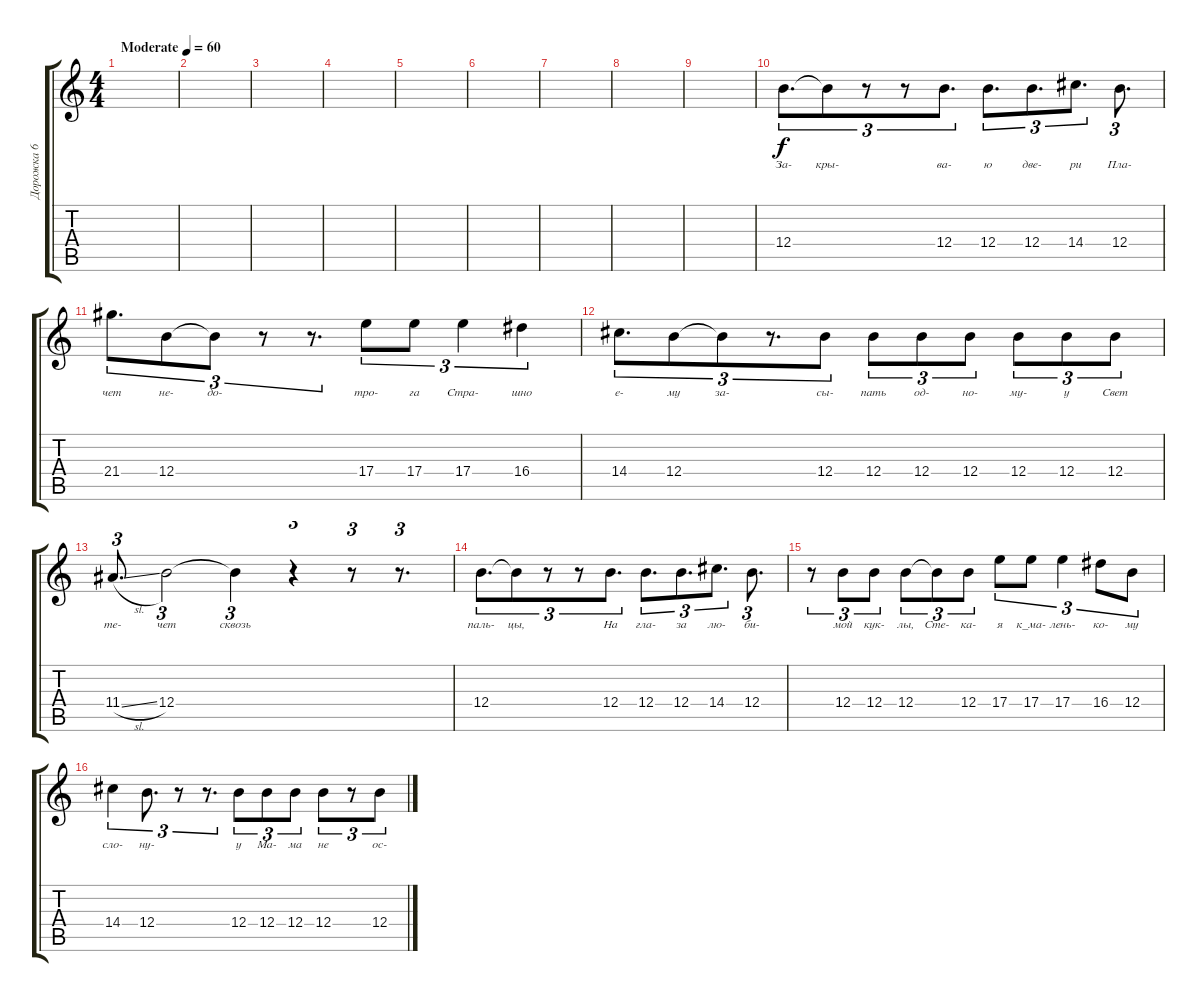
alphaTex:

\track ("Дорожка 6" "Дорожка 6") {instrument distortionguitar}
\staff {score tabs}
\tuning (Db4 Ab3 E3 B2 Gb2 Db2) {hide}
\ts (4 4)
\tempo (60 "Moderate")
\clef g2
\ks c
|
|
|
|
|
|
|
|
|
12.4.8{d tu (3 2) lyrics (0 "За-") lyrics (1 "") lyrics (2 "") lyrics (3 "") lyrics (4 "")} 12.4{t}.8{tu (3 2) lyrics (0 "кры-") lyrics (1 "") lyrics (2 "") lyrics (3 "") lyrics (4 "")} r.8{tu (3 2)} r.8{tu (3 2)} 12.4.8{d tu (3 2) lyrics (0 "ва-") lyrics (1 "") lyrics (2 "") lyrics (3 "") lyrics (4 "")} 12.4.8{d tu (3 2) lyrics (0 "ю") lyrics (1 "") lyrics (2 "") lyrics (3 "") lyrics (4 "")} 12.4.8{d tu (3 2) lyrics (0 "две-") lyrics (1 "") lyrics (2 "") lyrics (3 "") lyrics (4 "")} 14.4.8{d tu (3 2) lyrics (0 "ри") lyrics (1 "") lyrics (2 "") lyrics (3 "") lyrics (4 "")} 12.4.8{d tu (3 2) lyrics (0 "Пла-") lyrics (1 "") lyrics (2 "") lyrics (3 "") lyrics (4 "")} |
21.4.8{d tu (3 2) lyrics (0 "чет") lyrics (1 "") lyrics (2 "") lyrics (3 "") lyrics (4 "")} 12.4.8{tu (3 2) lyrics (0 "не-") lyrics (1 "") lyrics (2 "") lyrics (3 "") lyrics (4 "")} 12.4{t}.8{tu (3 2) lyrics (0 "до-") lyrics (1 "") lyrics (2 "") lyrics (3 "") lyrics (4 "")} r.8{tu (3 2)} r.8{d tu (3 2)} 17.4.8{tu (3 2) lyrics (0 "тро-") lyrics (1 "") lyrics (2 "") lyrics (3 "") lyrics (4 "")} 17.4.8{tu (3 2) lyrics (0 "га") lyrics (1 "") lyrics (2 "") lyrics (3 "") lyrics (4 "")} 17.4.4{tu (3 2) lyrics (0 "Стра-") lyrics (1 "") lyrics (2 "") lyrics (3 "") lyrics (4 "")} 16.4.4{tu (3 2) lyrics (0 "шно") lyrics (1 "") lyrics (2 "") lyrics (3 "") lyrics (4 "")} |
14.4.8{d tu (3 2) lyrics (0 "е-") lyrics (1 "") lyrics (2 "") lyrics (3 "") lyrics (4 "")} 12.4.8{tu (3 2) lyrics (0 "му") lyrics (1 "") lyrics (2 "") lyrics (3 "") lyrics (4 "")} 12.4{t}.8{tu (3 2) lyrics (0 "за-") lyrics (1 "") lyrics (2 "") lyrics (3 "") lyrics (4 "")} r.8{d tu (3 2)} 12.4.8{tu (3 2) lyrics (0 "сы-") lyrics (1 "") lyrics (2 "") lyrics (3 "") lyrics (4 "")} 12.4.8{tu (3 2) lyrics (0 "пать") lyrics (1 "") lyrics (2 "") lyrics (3 "") lyrics (4 "")} 12.4.8{tu (3 2) lyrics (0 "од-") lyrics (1 "") lyrics (2 "") lyrics (3 "") lyrics (4 "")} 12.4.8{tu (3 2) lyrics (0 "но-") lyrics (1 "") lyrics (2 "") lyrics (3 "") lyrics (4 "")} 12.4.8{tu (3 2) lyrics (0 "му-") lyrics (1 "") lyrics (2 "") lyrics (3 "") lyrics (4 "")} 12.4.8{tu (3 2) lyrics (0 "у") lyrics (1 "") lyrics (2 "") lyrics (3 "") lyrics (4 "")} 12.4.8{tu (3 2) lyrics (0 "Свет") lyrics (1 "") lyrics (2 "") lyrics (3 "") lyrics (4 "")} |
11.4{sl}.8{d tu (3 2) lyrics (0 "те-") lyrics (1 "") lyrics (2 "") lyrics (3 "") lyrics (4 "")} 12.4.2{tu (3 2) lyrics (0 "чет") lyrics (1 "") lyrics (2 "") lyrics (3 "") lyrics (4 "")} 12.4{t}.4{tu (3 2) lyrics (0 "сквозь") lyrics (1 "") lyrics (2 "") lyrics (3 "") lyrics (4 "")} r.4{tu (3 2)} r.8{tu (3 2)} r.8{d tu (3 2)} |
12.4.8{d tu (3 2) lyrics (0 "паль-") lyrics (1 "") lyrics (2 "") lyrics (3 "") lyrics (4 "")} 12.4{t}.8{tu (3 2) lyrics (0 "цы,") lyrics (1 "") lyrics (2 "") lyrics (3 "") lyrics (4 "")} r.8{tu (3 2)} r.8{tu (3 2)} 12.4.8{d tu (3 2) lyrics (0 "На") lyrics (1 "") lyrics (2 "") lyrics (3 "") lyrics (4 "")} 12.4.8{d tu (3 2) lyrics (0 "гла-") lyrics (1 "") lyrics (2 "") lyrics (3 "") lyrics (4 "")} 12.4.8{d tu (3 2) lyrics (0 "за") lyrics (1 "") lyrics (2 "") lyrics (3 "") lyrics (4 "")} 14.4.8{d tu (3 2) lyrics (0 "лю-") lyrics (1 "") lyrics (2 "") lyrics (3 "") lyrics (4 "")} 12.4.8{d tu (3 2) lyrics (0 "би-") lyrics (1 "") lyrics (2 "") lyrics (3 "") lyrics (4 "")} |
r.8{tu (3 2)} 12.4.8{tu (3 2) lyrics (0 "мой") lyrics (1 "") lyrics (2 "") lyrics (3 "") lyrics (4 "")} 12.4.8{tu (3 2) lyrics (0 "кук-") lyrics (1 "") lyrics (2 "") lyrics (3 "") lyrics (4 "")} 12.4.8{tu (3 2) lyrics (0 "лы,") lyrics (1 "") lyrics (2 "") lyrics (3 "") lyrics (4 "")} 12.4{t}.8{tu (3 2) lyrics (0 "Сте-") lyrics (1 "") lyrics (2 "") lyrics (3 "") lyrics (4 "")} 12.4.8{tu (3 2) lyrics (0 "ка-") lyrics (1 "") lyrics (2 "") lyrics (3 "") lyrics (4 "")} 17.4.8{tu (3 2) lyrics (0 "я") lyrics (1 "") lyrics (2 "") lyrics (3 "") lyrics (4 "")} 17.4.8{tu (3 2) lyrics (0 "к_ма-") lyrics (1 "") lyrics (2 "") lyrics (3 "") lyrics (4 "")} 17.4.4{tu (3 2) lyrics (0 "лень-") lyrics (1 "") lyrics (2 "") lyrics (3 "") lyrics (4 "")} 16.4.8{tu (3 2) lyrics (0 "ко-") lyrics (1 "") lyrics (2 "") lyrics (3 "") lyrics (4 "")} 12.4.8{tu (3 2) lyrics (0 "му") lyrics (1 "") lyrics (2 "") lyrics (3 "") lyrics (4 "")} |
14.4.4{tu (3 2) lyrics (0 "сло-") lyrics (1 "") lyrics (2 "") lyrics (3 "") lyrics (4 "")} 12.4.8{d tu (3 2) lyrics (0 "ну-") lyrics (1 "") lyrics (2 "") lyrics (3 "") lyrics (4 "")} r.8{tu (3 2)} r.8{d tu (3 2)} 12.4.8{tu (3 2) lyrics (0 "у") lyrics (1 "") lyrics (2 "") lyrics (3 "") lyrics (4 "")} 12.4.8{tu (3 2) lyrics (0 "Ма-") lyrics (1 "") lyrics (2 "") lyrics (3 "") lyrics (4 "")} 12.4.8{tu (3 2) lyrics (0 "ма") lyrics (1 "") lyrics (2 "") lyrics (3 "") lyrics (4 "")} 12.4.8{tu (3 2) lyrics (0 "не") lyrics (1 "") lyrics (2 "") lyrics (3 "") lyrics (4 "")} r.8{tu (3 2)} 12.4.8{tu (3 2) lyrics (0 "ос-") lyrics (1 "") lyrics (2 "") lyrics (3 "") lyrics (4 "")}
